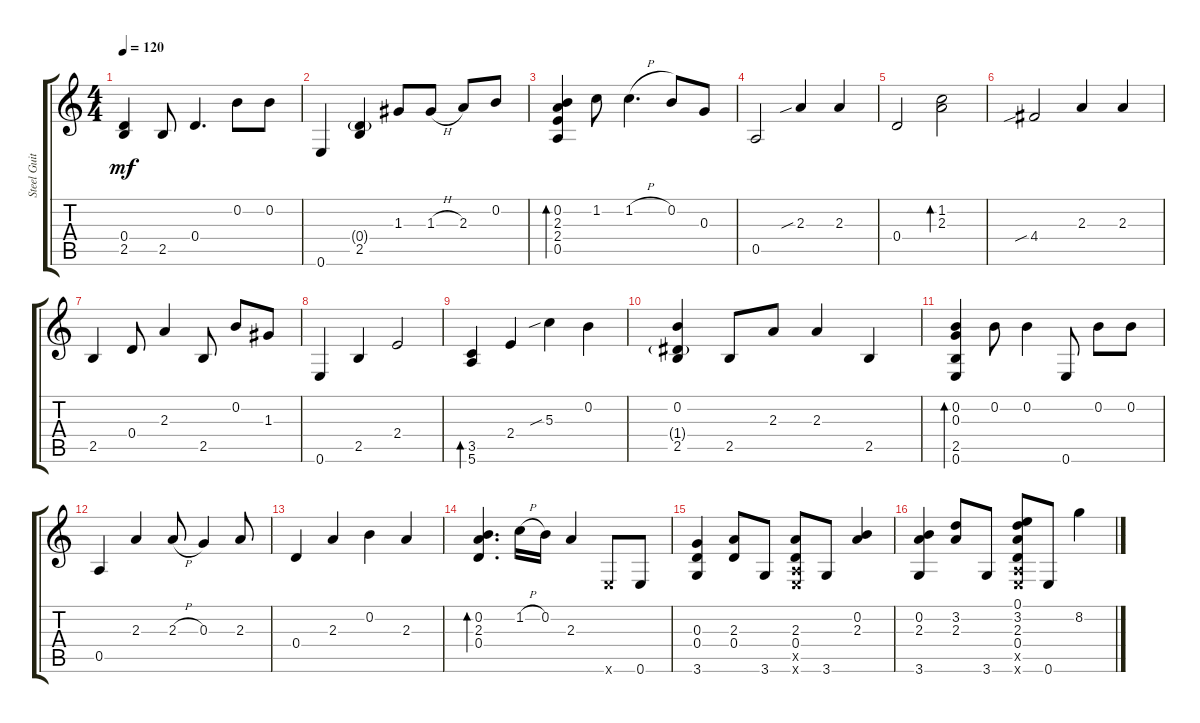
\track ("Steel Guitar" "Steel Guit") {instrument acousticguitarsteel}
\staff {score tabs}
\tuning (E4 B3 G3 D3 A2 E2) {hide}
\ts (4 4)
\tempo 120
\clef g2
\ks c
(0.4 2.5).4{dy mf} 2.5.8 0.4.4{d} 0.2.8 0.2.8 |
0.6.4 (0.4{g} 2.5).4 1.3.8 1.3{h}.8 2.3.8 0.2.8 |
(0.2 2.3 2.4 0.5).4{bd 60} 1.2.8 1.2{h}.4{d} 0.2.8 0.3.8 |
0.5.2 2.3{sib}.4 2.3.4 |
0.4.2 (1.2 2.3).2{bd 240} |
4.4{sib}.2 2.3.4 2.3.4 |
2.5.4 0.4.8 2.3.4 2.5.8 0.2.8 1.3.8 |
0.6.4 2.5.4 2.4.2 |
(3.5 5.6).4{bd 60} 2.4.4 5.3{sib}.4 0.2.4 |
(0.2 1.4{g} 2.5).4 2.5.8 2.3.8 2.3.4 2.5.4 |
(0.2 0.3 2.5 0.6).4{bd 120} 0.2.8 0.2.4 0.6.8 0.2.8 0.2.8 |
0.5.4 2.3.4 2.3{h}.8 0.3.4 2.3.8 |
0.4.4 2.3.4 0.2.4 2.3.4 |
(0.2 2.3 0.4).4{d bd 60} 1.2{h}.16 0.2.16 2.3.4 0.6{x}.8 0.6.8 |
(0.3 0.4 3.6).4 (2.3 0.4).8 3.6.8 (2.3 0.4 0.5{x} 0.6{x}).8 3.6.8 (0.2 2.3).4 |
(0.2 2.3 3.6).4 (3.2 2.3).8 3.6.8 (0.1 3.2 2.3 0.4 0.5{x} 0.6{x}).8 0.6.8 8.2.4
